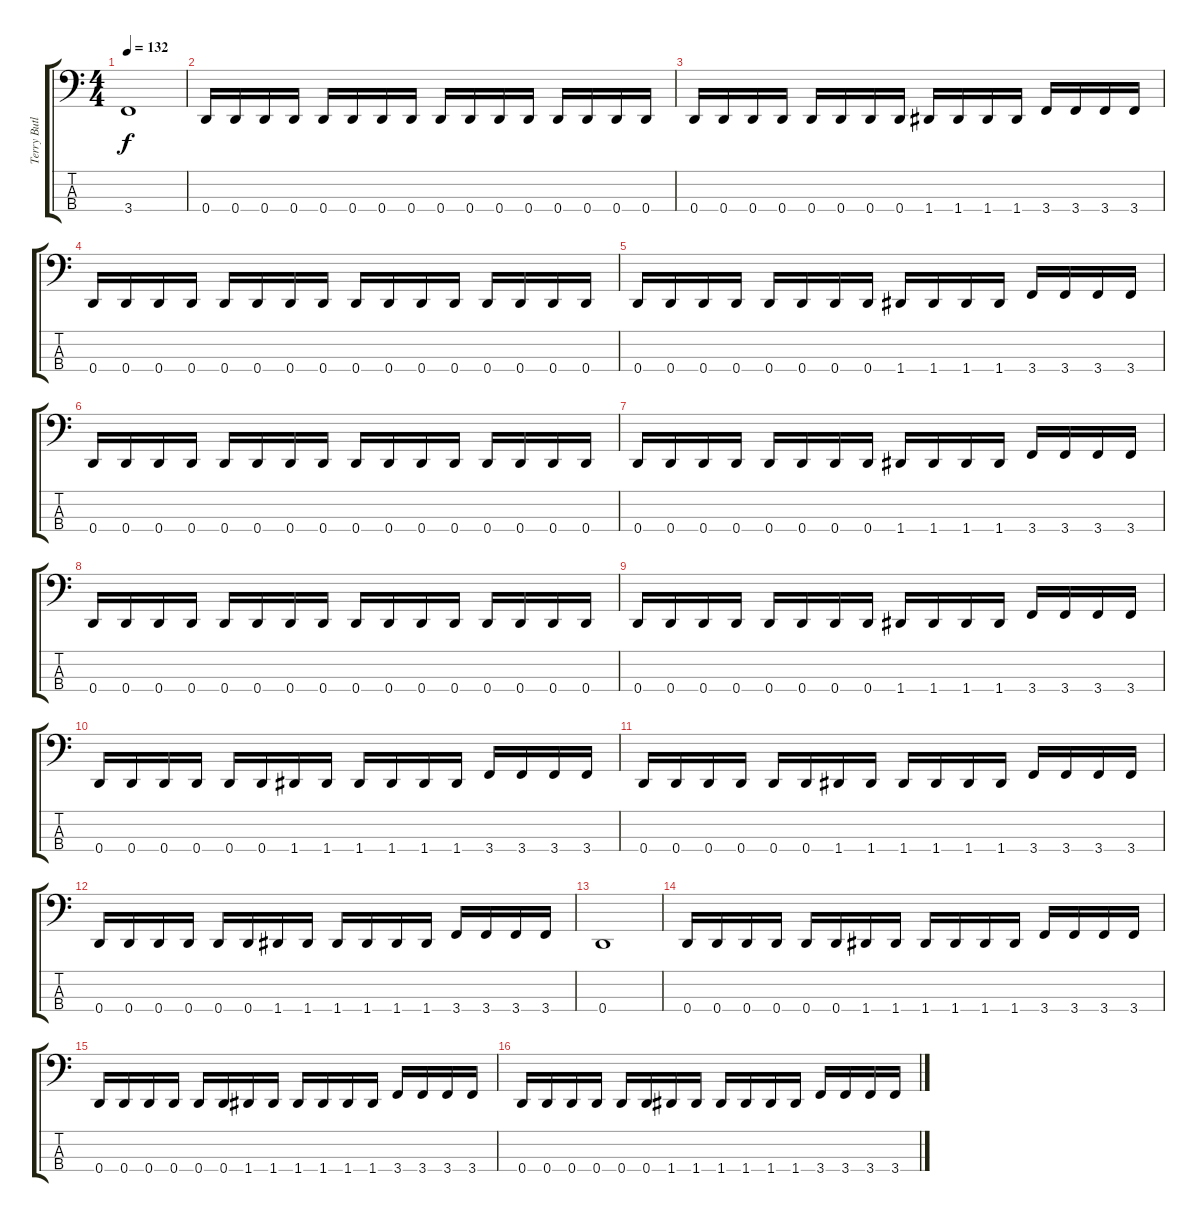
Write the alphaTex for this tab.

\track ("Terry Butler (Bass)" "Terry Butl") {instrument electricbasspick}
\staff {score tabs}
\tuning (F2 C2 G1 D1) {hide}
\ts (4 4)
\tempo 132
\clef f4
\ks c
3.4.1{dy f} |
0.4.16 0.4.16 0.4.16 0.4.16 0.4.16 0.4.16 0.4.16 0.4.16 0.4.16 0.4.16 0.4.16 0.4.16 0.4.16 0.4.16 0.4.16 0.4.16 |
0.4.16 0.4.16 0.4.16 0.4.16 0.4.16 0.4.16 0.4.16 0.4.16 1.4.16 1.4.16 1.4.16 1.4.16 3.4.16 3.4.16 3.4.16 3.4.16 |
0.4.16 0.4.16 0.4.16 0.4.16 0.4.16 0.4.16 0.4.16 0.4.16 0.4.16 0.4.16 0.4.16 0.4.16 0.4.16 0.4.16 0.4.16 0.4.16 |
0.4.16 0.4.16 0.4.16 0.4.16 0.4.16 0.4.16 0.4.16 0.4.16 1.4.16 1.4.16 1.4.16 1.4.16 3.4.16 3.4.16 3.4.16 3.4.16 |
0.4.16 0.4.16 0.4.16 0.4.16 0.4.16 0.4.16 0.4.16 0.4.16 0.4.16 0.4.16 0.4.16 0.4.16 0.4.16 0.4.16 0.4.16 0.4.16 |
0.4.16 0.4.16 0.4.16 0.4.16 0.4.16 0.4.16 0.4.16 0.4.16 1.4.16 1.4.16 1.4.16 1.4.16 3.4.16 3.4.16 3.4.16 3.4.16 |
0.4.16 0.4.16 0.4.16 0.4.16 0.4.16 0.4.16 0.4.16 0.4.16 0.4.16 0.4.16 0.4.16 0.4.16 0.4.16 0.4.16 0.4.16 0.4.16 |
0.4.16 0.4.16 0.4.16 0.4.16 0.4.16 0.4.16 0.4.16 0.4.16 1.4.16 1.4.16 1.4.16 1.4.16 3.4.16 3.4.16 3.4.16 3.4.16 |
0.4.16 0.4.16 0.4.16 0.4.16 0.4.16 0.4.16 1.4.16 1.4.16 1.4.16 1.4.16 1.4.16 1.4.16 3.4.16 3.4.16 3.4.16 3.4.16 |
0.4.16 0.4.16 0.4.16 0.4.16 0.4.16 0.4.16 1.4.16 1.4.16 1.4.16 1.4.16 1.4.16 1.4.16 3.4.16 3.4.16 3.4.16 3.4.16 |
0.4.16 0.4.16 0.4.16 0.4.16 0.4.16 0.4.16 1.4.16 1.4.16 1.4.16 1.4.16 1.4.16 1.4.16 3.4.16 3.4.16 3.4.16 3.4.16 |
0.4.1 |
0.4.16 0.4.16 0.4.16 0.4.16 0.4.16 0.4.16 1.4.16 1.4.16 1.4.16 1.4.16 1.4.16 1.4.16 3.4.16 3.4.16 3.4.16 3.4.16 |
0.4.16 0.4.16 0.4.16 0.4.16 0.4.16 0.4.16 1.4.16 1.4.16 1.4.16 1.4.16 1.4.16 1.4.16 3.4.16 3.4.16 3.4.16 3.4.16 |
0.4.16 0.4.16 0.4.16 0.4.16 0.4.16 0.4.16 1.4.16 1.4.16 1.4.16 1.4.16 1.4.16 1.4.16 3.4.16 3.4.16 3.4.16 3.4.16
